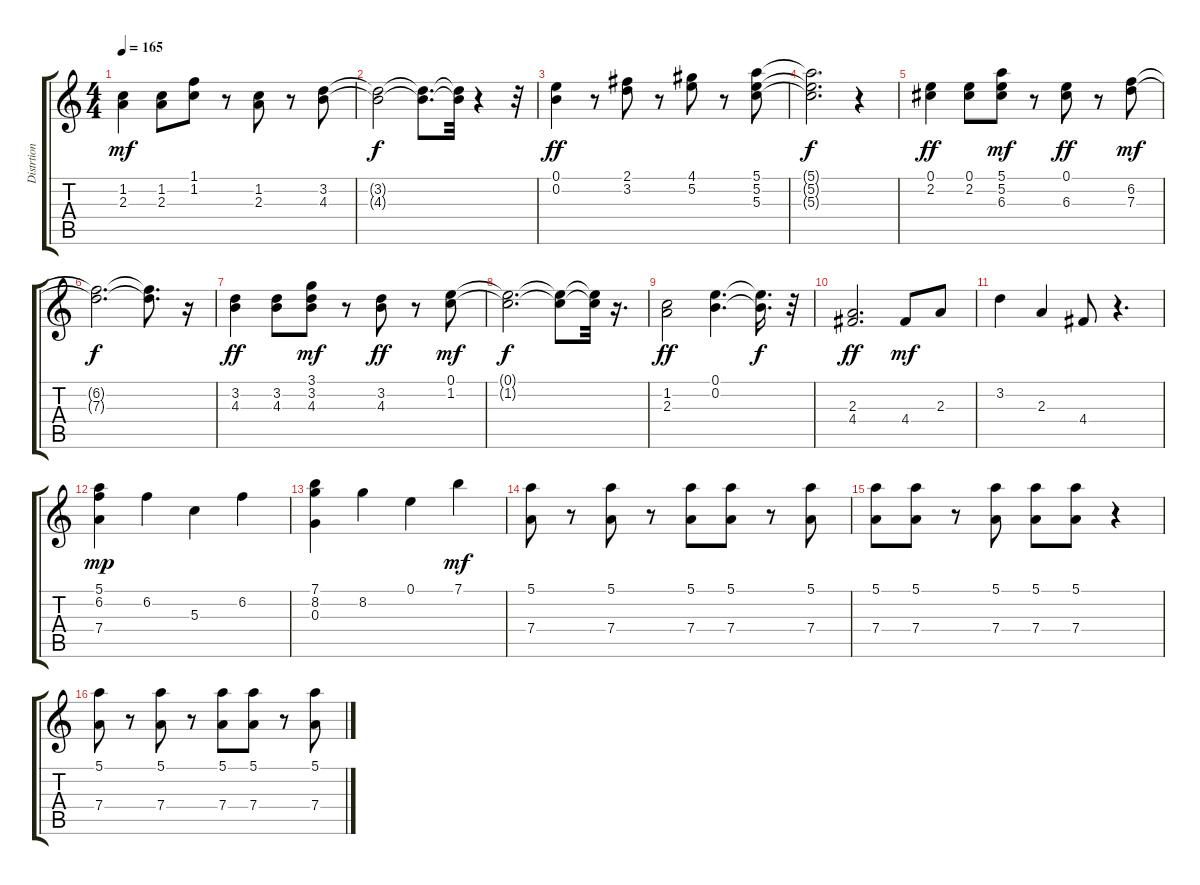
\track ("Distrtion Guitar" "Distrtion ") {instrument distortionguitar}
\staff {score tabs}
\tuning (E4 B3 G3 D3 A2 E2) {hide}
\ts (4 4)
\tempo 165
\clef g2
\ks c
(1.2 2.3).4{dy mf} (1.2 2.3).8 (1.1 1.2).8 r.8 (1.2 2.3).8 r.8 (3.2 4.3).8 |
(3.2{t} 4.3{t}).2{dy f} (3.2{t} 4.3{t}).8{d} (3.2{t} 4.3{t}).32 r.4 r.32 |
(0.1 0.2).4{dy ff} r.8 (2.1 3.2).8 r.8 (4.1 5.2).8 r.8 (5.1 5.2 5.3).8 |
(5.1{t} 5.2{t} 5.3{t}).2{d dy f} r.4 |
(0.1 2.2).4{dy ff} (0.1 2.2).8 (5.1 5.2 6.3).8{dy mf} r.8 (0.1 6.3).8{dy ff} r.8 (6.2 7.3).8{dy mf} |
(6.2{t} 7.3{t}).2{d dy f} (6.2{t} 7.3{t}).8{d} r.16 |
(3.2 4.3).4{dy ff} (3.2 4.3).8 (3.1 3.2 4.3).8{dy mf} r.8 (3.2 4.3).8{dy ff} r.8 (0.1 1.2).8{dy mf} |
(0.1{t} 1.2{t}).2{d dy f} (0.1{t} 1.2{t}).8 (0.1{t} 1.2{t}).32 r.16{d} |
(1.2 2.3).2{dy ff} (0.1 0.2).4{d} (0.1{t} 0.2{t}).16{d dy f} r.32 |
(2.3 4.4).2{d dy ff} 4.4.8{dy mf} 2.3.8 |
3.2.4 2.3.4 4.4.8 r.4{d} |
(5.1 6.2 7.4).4{dy mp} 6.2.4 5.3.4 6.2.4 |
(7.1 8.2 0.3).4 8.2.4 0.1.4 7.1.4{dy mf} |
(5.1 7.4).8 r.8 (5.1 7.4).8 r.8 (5.1 7.4).8 (5.1 7.4).8 r.8 (5.1 7.4).8 |
(5.1 7.4).8 (5.1 7.4).8 r.8 (5.1 7.4).8 (5.1 7.4).8 (5.1 7.4).8 r.4 |
(5.1 7.4).8 r.8 (5.1 7.4).8 r.8 (5.1 7.4).8 (5.1 7.4).8 r.8 (5.1 7.4).8
